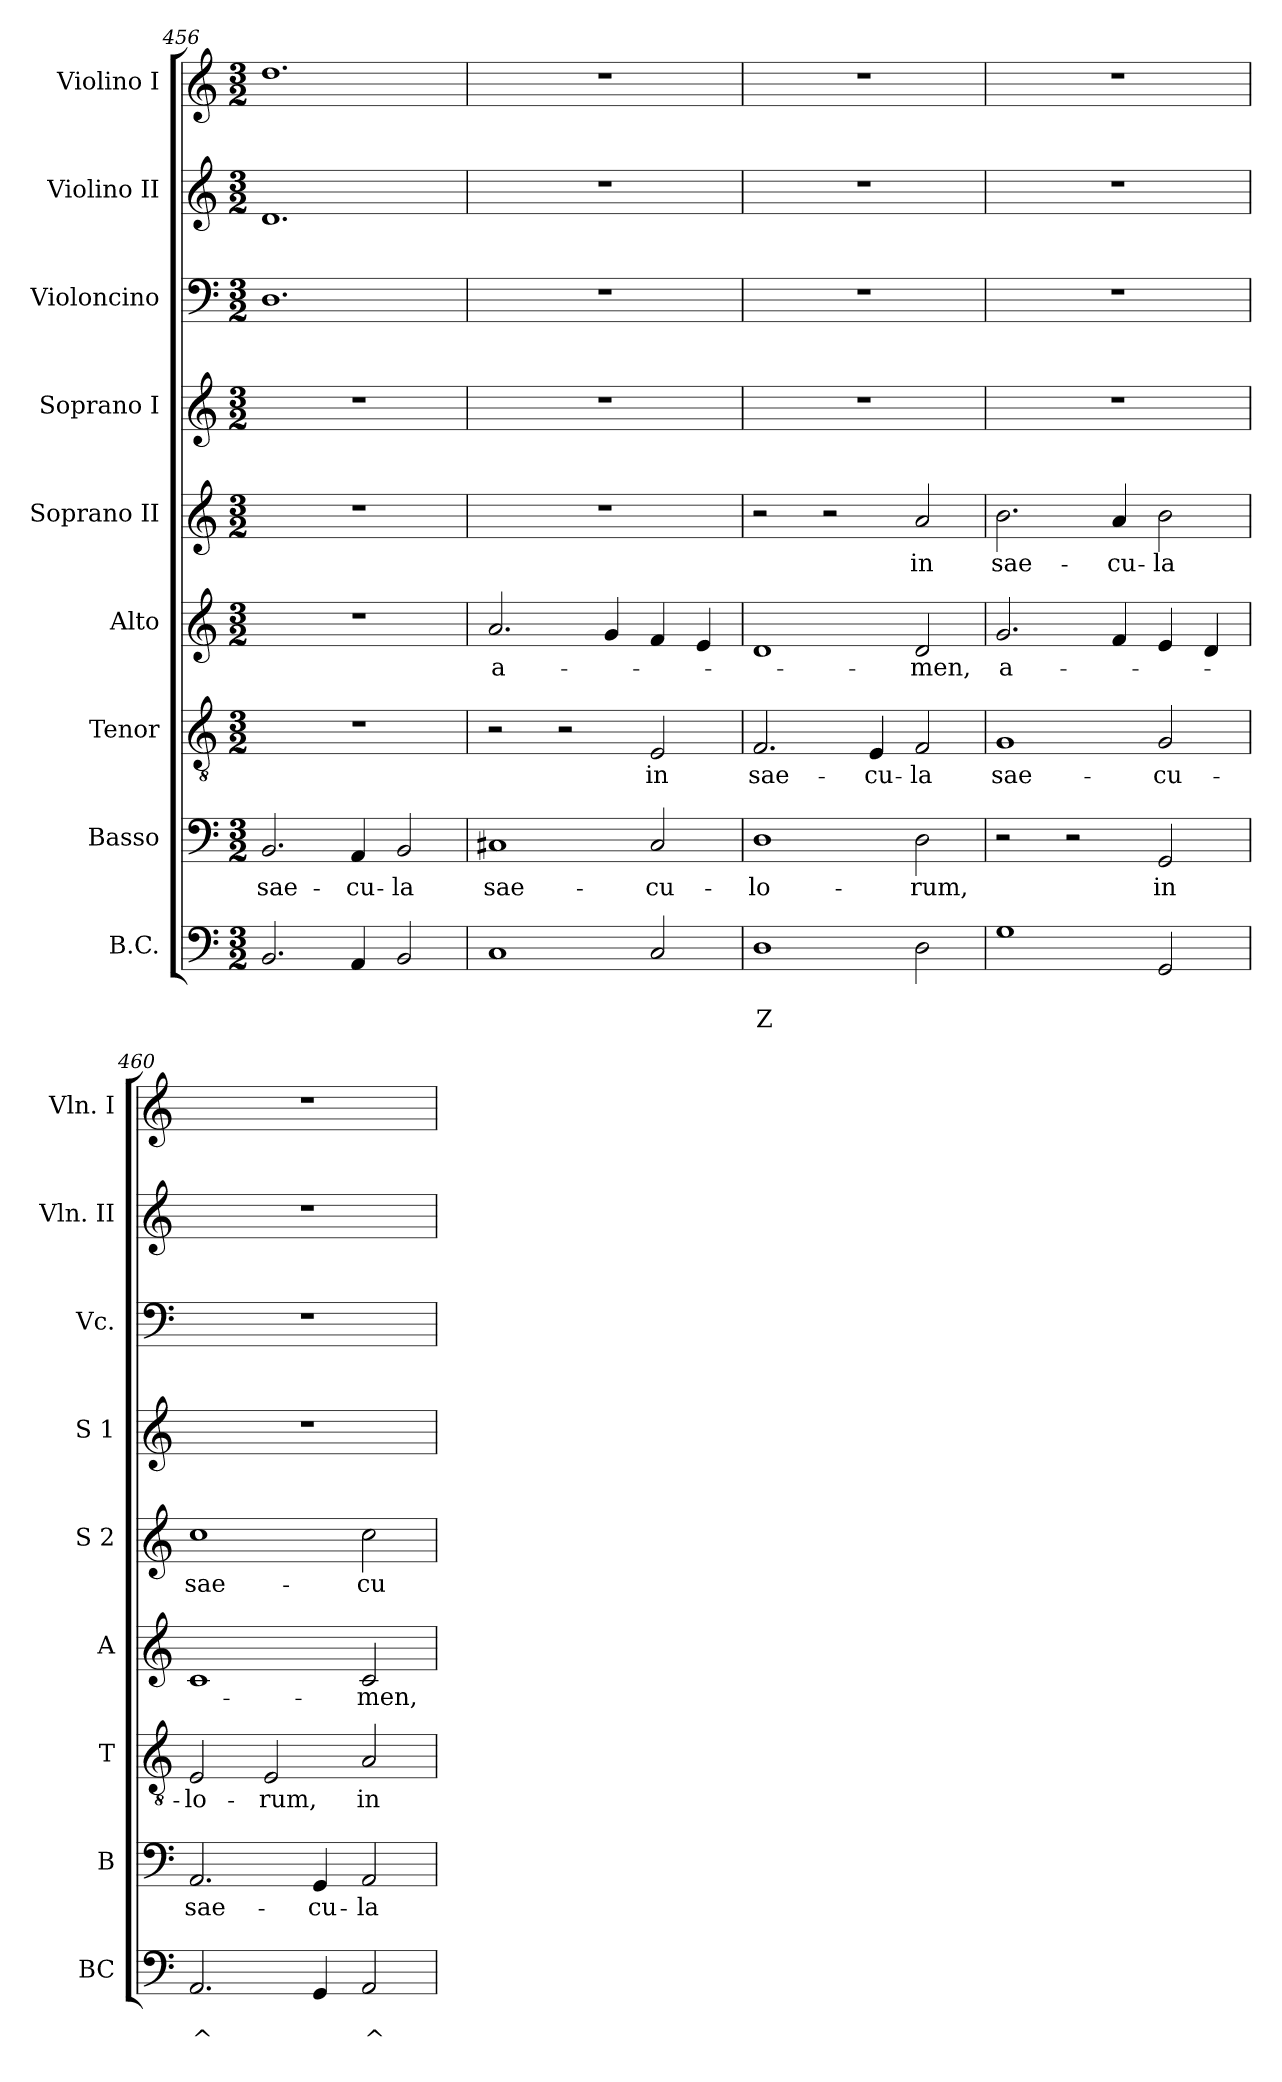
**kern	**text	**text	**kern	**text	**kern	**text	**kern	**text	**kern	**text	**kern	**kern	**kern	**kern
*part9	*part9	*part9	*part8	*part8	*part7	*part7	*part6	*part6	*part5	*part5	*part4	*part3	*part2	*part1
*staff9	*staff9	*staff9	*staff8	*staff8	*staff7	*staff7	*staff6	*staff6	*staff5	*staff5	*staff4	*staff3	*staff2	*staff1
*I"B.C.	*	*	*I"Basso	*	*I"Tenor	*	*I"Alto	*	*I"Soprano II	*	*I"Soprano I	*I"Violoncino	*I"Violino II	*I"Violino I
*I'BC	*	*	*I'B	*	*I'T	*	*I'A	*	*I'S 2	*	*I'S 1	*I'Vc.	*I'Vln. II	*I'Vln. I
*clefF4	*	*	*clefF4	*	*clefGv2	*	*clefG2	*	*clefG2	*	*clefG2	*clefF4	*clefG2	*clefG2
*k[]	*	*	*k[]	*	*k[]	*	*k[]	*	*k[]	*	*k[]	*k[]	*k[]	*k[]
*C:	*	*	*C:	*	*C:	*	*C:	*	*C:	*	*C:	*C:	*C:	*C:
*M3/2	*	*	*M3/2	*	*M3/2	*	*M3/2	*	*M3/2	*	*M3/2	*M3/2	*M3/2	*M3/2
=456	=456	=456	=456	=456	=456	=456	=456	=456	=456	=456	=456	=456	=456	=456
!	!	!	!	!LO:LY:b	!	!	!	!	!	!	!	!	!	!
2.BB/	.	.	2.BB/	sae-	1.r	.	1.r	.	1.r	.	1.r	1.D	1.d	1.dd
!	!	!	!	!LO:LY:b	!	!	!	!	!	!	!	!	!	!
4AA/	.	.	4AA/	-cu-	.	.	.	.	.	.	.	.	.	.
!	!	!	!	!LO:LY:b	!	!	!	!	!	!	!	!	!	!
2BB/	.	.	2BB/	-la	.	.	.	.	.	.	.	.	.	.
!!LO:PB:g=z
=457	=457	=457	=457	=457	=457	=457	=457	=457	=457	=457	=457	=457	=457	=457
!	!	!	!	!LO:LY:b	!	!	!	!LO:LY:b	!	!	!	!	!	!
1C	.	.	1C#X	sae-	2r	.	2.a/	a-	1.r	.	1.r	1.r	1.r	1.r
.	.	.	.	.	2r	.	.	.	.	.	.	.	.	.
.	.	.	.	.	.	.	4g/	.	.	.	.	.	.	.
!	!	!	!	!LO:LY:b	!	!LO:LY:b	!	!	!	!	!	!	!	!
2C/	.	.	2C#/	-cu-	2E/	in	4f/	.	.	.	.	.	.	.
.	.	.	.	.	.	.	4e/	.	.	.	.	.	.	.
=458	=458	=458	=458	=458	=458	=458	=458	=458	=458	=458	=458	=458	=458	=458
!	!	!LO:LY:b	!	!LO:LY:b	!	!LO:LY:b	!	!	!	!	!	!	!	!
1D	.	Z	1D	-lo-	2.F/	sae-	1d	.	2r	.	1.r	1.r	1.r	1.r
.	.	.	.	.	.	.	.	.	2r	.	.	.	.	.
!	!	!	!	!	!	!LO:LY:b	!	!	!	!	!	!	!	!
.	.	.	.	.	4E/	-cu-	.	.	.	.	.	.	.	.
!	!	!	!	!LO:LY:b	!	!LO:LY:b	!	!LO:LY:b	!	!LO:LY:b	!	!	!	!
2D\	.	.	2D\	-rum,	2F/	-la	2d/	-men,	2a/	in	.	.	.	.
=459	=459	=459	=459	=459	=459	=459	=459	=459	=459	=459	=459	=459	=459	=459
!	!	!	!	!	!	!LO:LY:b	!	!LO:LY:b	!	!LO:LY:b	!	!	!	!
1G	.	.	2r	.	1G	sae-	2.g/	a-	2.b\	sae-	1.r	1.r	1.r	1.r
.	.	.	2r	.	.	.	.	.	.	.	.	.	.	.
!	!	!	!	!	!	!	!	!	!	!LO:LY:b	!	!	!	!
.	.	.	.	.	.	.	4f/	.	4a/	-cu-	.	.	.	.
!	!	!	!	!LO:LY:b	!	!LO:LY:b	!	!	!	!LO:LY:b	!	!	!	!
2GG/	.	.	2GG/	in	2G/	-cu-	4e/	.	2b\	-la	.	.	.	.
.	.	.	.	.	.	.	4d/	.	.	.	.	.	.	.
=460	=460	=460	=460	=460	=460	=460	=460	=460	=460	=460	=460	=460	=460	=460
!	!	!LO:LY:b	!	!LO:LY:b	!	!LO:LY:b	!	!	!	!LO:LY:b	!	!	!	!
2.AA/	.	^	2.AA/	sae-	2E/	-lo-	1c	.	1cc	sae-	1.r	1.r	1.r	1.r
!	!	!	!	!	!	!LO:LY:b	!	!	!	!	!	!	!	!
.	.	.	.	.	2E/	-rum,	.	.	.	.	.	.	.	.
!	!	!	!	!LO:LY:b	!	!	!	!	!	!	!	!	!	!
4GG/	.	.	4GG/	-cu-	.	.	.	.	.	.	.	.	.	.
!	!	!LO:LY:b	!	!LO:LY:b	!	!LO:LY:b	!	!LO:LY:b	!	!LO:LY:b	!	!	!	!
2AA/	.	^	2AA/	-la	2A/	in	2c/	-men,	2cc\	-cu-	.	.	.	.
=	=	=	=	=	=	=	=	=	=	=	=	=	=	=
*-	*-	*-	*-	*-	*-	*-	*-	*-	*-	*-	*-	*-	*-	*-
